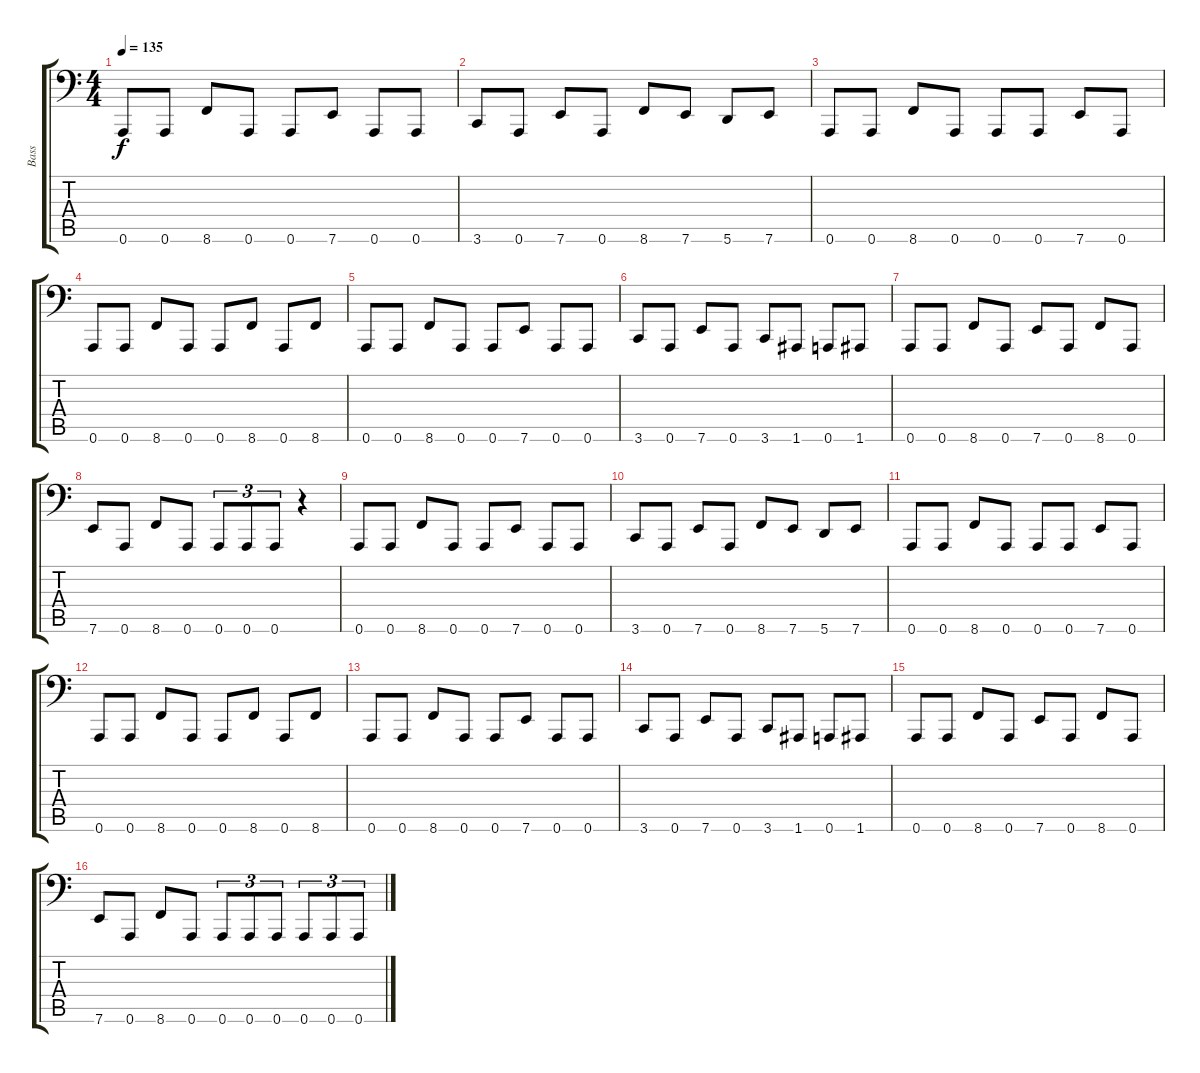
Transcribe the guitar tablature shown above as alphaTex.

\track ("Bass" "Bass") {instrument electricbasspick}
\staff {score tabs}
\tuning (B2 Gb2 D2 A1 E1 A0) {hide}
\ts (4 4)
\tempo 135
\clef f4
\ks c
0.6.8{dy f} 0.6.8 8.6.8 0.6.8 0.6.8 7.6.8 0.6.8 0.6.8 |
3.6.8 0.6.8 7.6.8 0.6.8 8.6.8 7.6.8 5.6.8 7.6.8 |
0.6.8 0.6.8 8.6.8 0.6.8 0.6.8 0.6.8 7.6.8 0.6.8 |
0.6.8 0.6.8 8.6.8 0.6.8 0.6.8 8.6.8 0.6.8 8.6.8 |
0.6.8 0.6.8 8.6.8 0.6.8 0.6.8 7.6.8 0.6.8 0.6.8 |
3.6.8 0.6.8 7.6.8 0.6.8 3.6.8 1.6.8 0.6.8 1.6.8 |
0.6.8 0.6.8 8.6.8 0.6.8 7.6.8 0.6.8 8.6.8 0.6.8 |
7.6.8 0.6.8 8.6.8 0.6.8 0.6.8{tu (3 2)} 0.6.8{tu (3 2)} 0.6.8{tu (3 2)} r.4 |
0.6.8 0.6.8 8.6.8 0.6.8 0.6.8 7.6.8 0.6.8 0.6.8 |
3.6.8 0.6.8 7.6.8 0.6.8 8.6.8 7.6.8 5.6.8 7.6.8 |
0.6.8 0.6.8 8.6.8 0.6.8 0.6.8 0.6.8 7.6.8 0.6.8 |
0.6.8 0.6.8 8.6.8 0.6.8 0.6.8 8.6.8 0.6.8 8.6.8 |
0.6.8 0.6.8 8.6.8 0.6.8 0.6.8 7.6.8 0.6.8 0.6.8 |
3.6.8 0.6.8 7.6.8 0.6.8 3.6.8 1.6.8 0.6.8 1.6.8 |
0.6.8 0.6.8 8.6.8 0.6.8 7.6.8 0.6.8 8.6.8 0.6.8 |
7.6.8 0.6.8 8.6.8 0.6.8 0.6.8{tu (3 2)} 0.6.8{tu (3 2)} 0.6.8{tu (3 2)} 0.6.8{tu (3 2)} 0.6.8{tu (3 2)} 0.6.8{tu (3 2)}
